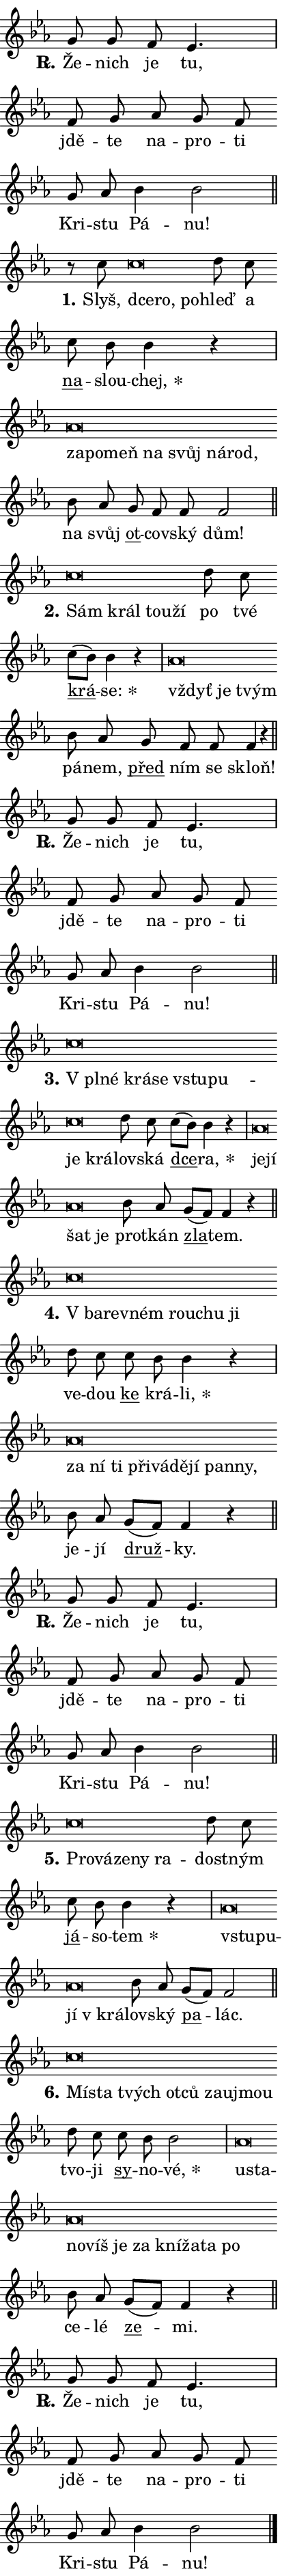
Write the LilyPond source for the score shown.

\version "2.24.0"
\header { tagline = "" }
\paper {
  indent = 0\cm
  top-margin = 0\cm
  right-margin = 0.13\cm % to fit lyric hyphens
  bottom-margin = 0\cm
  left-margin = 0\cm
  paper-width = 7\cm
  page-breaking = #ly:one-page-breaking
  system-system-spacing.basic-distance = #11
  score-system-spacing.basic-distance = #11
  ragged-last = ##f
}


%% Author: Thomas Morley
%% https://lists.gnu.org/archive/html/lilypond-user/2020-05/msg00002.html
#(define (line-position grob)
"Returns position of @var[grob} in current system:
   @code{'start}, if at first time-step
   @code{'end}, if at last time-step
   @code{'middle} otherwise
"
  (let* ((col (ly:item-get-column grob))
         (ln (ly:grob-object col 'left-neighbor))
         (rn (ly:grob-object col 'right-neighbor))
         (col-to-check-left (if (ly:grob? ln) ln col))
         (col-to-check-right (if (ly:grob? rn) rn col))
         (break-dir-left
           (and
             (ly:grob-property col-to-check-left 'non-musical #f)
             (ly:item-break-dir col-to-check-left)))
         (break-dir-right
           (and
             (ly:grob-property col-to-check-right 'non-musical #f)
             (ly:item-break-dir col-to-check-right))))
        (cond ((eqv? 1 break-dir-left) 'start)
              ((eqv? -1 break-dir-right) 'end)
              (else 'middle))))

#(define (tranparent-at-line-position vctor)
  (lambda (grob)
  "Relying on @code{line-position} select the relevant enry from @var{vctor}.
Used to determine transparency,"
    (case (line-position grob)
      ((end) (not (vector-ref vctor 0)))
      ((middle) (not (vector-ref vctor 1)))
      ((start) (not (vector-ref vctor 2))))))

noteHeadBreakVisibility =
#(define-music-function (break-visibility)(vector?)
"Makes @code{NoteHead}s transparent relying on @var{break-visibility}"
#{
  \override NoteHead.transparent =
    #(tranparent-at-line-position break-visibility)
#})

#(define delete-ledgers-for-transparent-note-heads
  (lambda (grob)
    "Reads whether a @code{NoteHead} is transparent.
If so this @code{NoteHead} is removed from @code{'note-heads} from
@var{grob}, which is supposed to be @code{LedgerLineSpanner}.
As a result ledgers are not printed for this @code{NoteHead}"
    (let* ((nhds-array (ly:grob-object grob 'note-heads))
           (nhds-list
             (if (ly:grob-array? nhds-array)
                 (ly:grob-array->list nhds-array)
                 '()))
           ;; Relies on the transparent-property being done before
           ;; Staff.LedgerLineSpanner.after-line-breaking is executed.
           ;; This is fragile ...
           (to-keep
             (remove
               (lambda (nhd)
                 (ly:grob-property nhd 'transparent #f))
               nhds-list)))
      ;; TODO find a better method to iterate over grob-arrays, similiar
      ;; to filter/remove etc for lists
      ;; For now rebuilt from scratch
      (set! (ly:grob-object grob 'note-heads)  '())
      (for-each
        (lambda (nhd)
          (ly:pointer-group-interface::add-grob grob 'note-heads nhd))
        to-keep))))

squashNotes = {
  \override NoteHead.X-extent = #'(-0.2 . 0.2)
  \override NoteHead.Y-extent = #'(-0.75 . 0)
  \override NoteHead.stencil =
    #(lambda (grob)
       (let ((pos (ly:grob-property grob 'staff-position)))
         (begin
           (if (< pos -7) (display "ERROR: Lower brevis then expected\n") (display "OK: Expected brevis position\n"))
           (if (<= pos -6) ly:text-interface::print ly:note-head::print))))
}
unSquashNotes = {
  \revert NoteHead.X-extent
  \revert NoteHead.Y-extent
  \revert NoteHead.stencil
}

hideNotes = \noteHeadBreakVisibility #begin-of-line-visible
unHideNotes = \noteHeadBreakVisibility #all-visible

% work-around for resetting accidentals
% https://lilypond.org/doc/v2.23/Documentation/notation/displaying-rhythms#unmetered-music
cadenzaMeasure = {
  \cadenzaOff
  \partial 1024 s1024
  \cadenzaOn
}

#(define-markup-command (accent layout props text) (markup?)
  "Underline accented syllable"
  (interpret-markup layout props
    #{\markup \override #'(offset . 4.3) \underline { #text }#}))

responsum = \markup \concat {
  "R" \hspace #-1.05 \path #0.1 #'((moveto 0 0.07) (lineto 0.9 0.8)) \hspace #0.05 "."
}

spaceSize = #0.6828661417322834 % exact space size for TeX Gyre Schola

\layout {
  \context {
    \Staff
    \remove "Time_signature_engraver"
    \override LedgerLineSpanner.after-line-breaking = #delete-ledgers-for-transparent-note-heads
  }
  \context {
    \Lyrics {
      \override LyricSpace.minimum-distance = \spaceSize
      \override LyricText.font-name = #"TeX Gyre Schola"
      \override LyricText.font-size = 1
      \override StanzaNumber.font-name = #"TeX Gyre Schola Bold"
      \override StanzaNumber.font-size = 1
    }
  }
  \context {
    \Score 
    \override NoteHead.text =
      #(lambda (grob) 
        (let ((pos (ly:grob-property grob 'staff-position)))
          #{\markup {
            \combine
              \halign #-0.55 \raise #(if (= pos -6) 0 0.5) \override #'(thickness . 2) \draw-line #'(3.2 . 0)
              \musicglyph "noteheads.sM1"
          }#}))
  }
}

% magnetic-lyrics.ily
%
%   written by
%     Jean Abou Samra <jean@abou-samra.fr>
%     Werner Lemberg <wl@gnu.org>
%
%   adapted by
%     Jiri Hon <jiri.hon@gmail.com>
%
% Version 2022-Apr-15

% https://www.mail-archive.com/lilypond-user@gnu.org/msg149350.html

#(define (Left_hyphen_pointer_engraver context)
   "Collect syllable-hyphen-syllable occurrences in lyrics and store
them in properties.  This engraver only looks to the left.  For
example, if the lyrics input is @code{foo -- bar}, it does the
following.

@itemize @bullet
@item
Set the @code{text} property of the @code{LyricHyphen} grob between
@q{foo} and @q{bar} to @code{foo}.

@item
Set the @code{left-hyphen} property of the @code{LyricText} grob with
text @q{foo} to the @code{LyricHyphen} grob between @q{foo} and
@q{bar}.
@end itemize

Use this auxiliary engraver in combination with the
@code{lyric-@/text::@/apply-@/magnetic-@/offset!} hook."
   (let ((hyphen #f)
         (text #f))
     (make-engraver
      (acknowledgers
       ((lyric-syllable-interface engraver grob source-engraver)
        (set! text grob)))
      (end-acknowledgers
       ((lyric-hyphen-interface engraver grob source-engraver)
        ;(when (not (grob::has-interface grob 'lyric-space-interface))
          (set! hyphen grob)));)
      ((stop-translation-timestep engraver)
       (when (and text hyphen)
         (ly:grob-set-object! text 'left-hyphen hyphen))
       (set! text #f)
       (set! hyphen #f)))))

#(define (lyric-text::apply-magnetic-offset! grob)
   "If the space between two syllables is less than the value in
property @code{LyricText@/.details@/.squash-threshold}, move the right
syllable to the left so that it gets concatenated with the left
syllable.

Use this function as a hook for
@code{LyricText@/.after-@/line-@/breaking} if the
@code{Left_@/hyphen_@/pointer_@/engraver} is active."
   (let ((hyphen (ly:grob-object grob 'left-hyphen #f)))
     (when hyphen
       (let ((left-text (ly:spanner-bound hyphen LEFT)))
         (when (grob::has-interface left-text 'lyric-syllable-interface)
           (let* ((common (ly:grob-common-refpoint grob left-text X))
                  (this-x-ext (ly:grob-extent grob common X))
                  (left-x-ext
                   (begin
                     ;; Trigger magnetism for left-text.
                     (ly:grob-property left-text 'after-line-breaking)
                     (ly:grob-extent left-text common X)))
                  ;; `delta` is the gap width between two syllables.
                  (delta (- (interval-start this-x-ext)
                            (interval-end left-x-ext)))
                  (details (ly:grob-property grob 'details))
                  (threshold (assoc-get 'squash-threshold details 0.2)))
             (when (< delta threshold)
               (let* (;; We have to manipulate the input text so that
                      ;; ligatures crossing syllable boundaries are not
                      ;; disabled.  For languages based on the Latin
                      ;; script this is essentially a beautification.
                      ;; However, for non-Western scripts it can be a
                      ;; necessity.
                      (lt (ly:grob-property left-text 'text))
                      (rt (ly:grob-property grob 'text))
                      (is-space (grob::has-interface hyphen 'lyric-space-interface))
                      (space (if is-space " " ""))
                      (extra-delta (if is-space spaceSize 0))
                      ;; Append new syllable.
                      (ltrt-space (if (and (string? lt) (string? rt))
                                (string-append lt space rt)
                                (make-concat-markup (list lt space rt))))
                      ;; Right-align `ltrt` to the right side.
                      (ltrt-space-markup (grob-interpret-markup
                               grob
                               (make-translate-markup
                                (cons (interval-length this-x-ext) 0)
                                (make-right-align-markup ltrt-space)))))
                 (begin
                   ;; Don't print `left-text`.
                   (ly:grob-set-property! left-text 'stencil #f)
                   ;; Set text and stencil (which holds all collected
                   ;; syllables so far) and shift it to the left.
                   (ly:grob-set-property! grob 'text ltrt-space)
                   (ly:grob-set-property! grob 'stencil ltrt-space-markup)
                   (ly:grob-translate-axis! grob (- (- delta extra-delta)) X))))))))))


#(define (lyric-hyphen::displace-bounds-first grob)
   ;; Make very sure this callback isn't triggered too early.
   (let ((left (ly:spanner-bound grob LEFT))
         (right (ly:spanner-bound grob RIGHT)))
     (ly:grob-property left 'after-line-breaking)
     (ly:grob-property right 'after-line-breaking)
     (ly:lyric-hyphen::print grob)))

squashThreshold = #0.4

\layout {
  \context {
    \Lyrics
    \consists #Left_hyphen_pointer_engraver
    \override LyricText.after-line-breaking =
      #lyric-text::apply-magnetic-offset!
    \override LyricHyphen.stencil = #lyric-hyphen::displace-bounds-first
    \override LyricText.details.squash-threshold = \squashThreshold
    \override LyricHyphen.minimum-distance = 0
    \override LyricHyphen.minimum-length = \squashThreshold
  }
}

squashText = \override LyricText.details.squash-threshold = 9999
unSquashText = \override LyricText.details.squash-threshold = \squashThreshold

leftText = \override LyricText.self-alignment-X = #LEFT
unLeftText = \revert LyricText.self-alignment-X

starOffset = #(lambda (grob) 
                (let ((x_offset (ly:self-alignment-interface::aligned-on-x-parent grob)))
                  (if (= x_offset 0) 0 (+ x_offset 1.2))))

star = #(define-music-function (syllable)(string?)
"Append star separator at the end of a syllable"
#{
  \once \override LyricText.X-offset = #starOffset
  \lyricmode { \markup {
    #syllable
    \override #'((font-name . "TeX Gyre Schola Bold")) \hspace #0.2 \lower #0.65 \larger "*"
  } }
#})

starAccent = #(define-music-function (syllable)(string?)
"Append star separator at the end of a syllable and make accent"
#{
  \once \override LyricText.X-offset = #starOffset
  \lyricmode { \markup {
    \accent #syllable
    \override #'((font-name . "TeX Gyre Schola Bold")) \hspace #0.2 \lower #0.65 \larger "*"
  } }
#})

breath = #(define-music-function (syllable)(string?)
"Append breathing indicator at the end of a syllable"
#{
  \lyricmode { \markup { #syllable "+" } }
#})

optionalBreath = #(define-music-function (syllable)(string?)
"Append optional breathing indicator at the end of a syllable"
#{
  \lyricmode { \markup { #syllable "(+)" } }
#})


\score {
    <<
        \new Voice = "melody" { \cadenzaOn \key es \major \relative { g'8 g f es4. \cadenzaMeasure \bar "|" f8 g as g f \bar "" g as bes4 bes2 \cadenzaMeasure \bar "||" \break } }
        \new Lyrics \lyricsto "melody" { \lyricmode { \set stanza = \responsum
Že -- nich je tu, jdě -- te na -- pro -- ti Kri -- stu Pá -- nu! } }
    >>
    \layout {}
}

\score {
    <<
        \new Voice = "melody" { \cadenzaOn \key es \major \relative { r8 c''8 \squashNotes c\breve*1/16 \hideNotes \breve*1/16 \breve*1/16 \bar "" \unHideNotes \unSquashNotes d8 c \bar "" c bes bes4 r \cadenzaMeasure \bar "|" \squashNotes as\breve*1/16 \hideNotes \breve*1/16 \bar "" \breve*1/16 \bar "" \breve*1/16 \bar "" \breve*1/16 \bar "" \breve*1/16 \breve*1/16 \bar "" \unHideNotes \unSquashNotes bes8 as \bar "" g f f f2 \cadenzaMeasure \bar "||" \break } }
        \new Lyrics \lyricsto "melody" { \lyricmode { \set stanza = "1."
Slyš, \leftText dce -- \squashText ro, po -- \unLeftText \unSquashText hleď a \markup \accent na -- slou -- \star chej, \leftText za -- \squashText po -- meň na svůj ná -- rod, \unLeftText \unSquashText na svůj \markup \accent ot -- cov -- ský dům! } }
    >>
    \layout {}
}

\score {
    <<
        \new Voice = "melody" { \cadenzaOn \key es \major \relative { \squashNotes c''\breve*1/16 \hideNotes \breve*1/16 \bar "" \breve*1/16 \breve*1/16 \bar "" \unHideNotes \unSquashNotes d8 c \bar "" c[( bes)] bes4 r \cadenzaMeasure \bar "|" \squashNotes as\breve*1/16 \hideNotes \breve*1/16 \breve*1/16 \bar "" \unHideNotes \unSquashNotes bes8 as \bar "" g f f f4 r \cadenzaMeasure \bar "||" \break } }
        \new Lyrics \lyricsto "melody" { \lyricmode { \set stanza = "2."
\leftText Sám \squashText král tou -- ží \unLeftText \unSquashText po tvé \markup \accent krá -- \star se: \leftText vždyť \squashText je tvým \unLeftText \unSquashText pá -- nem, \markup \accent před ním se skloň! } }
    >>
    \layout {}
}

\score {
    <<
        \new Voice = "melody" { \cadenzaOn \key es \major \relative { g'8 g f es4. \cadenzaMeasure \bar "|" f8 g as g f \bar "" g as bes4 bes2 \cadenzaMeasure \bar "||" \break } }
        \new Lyrics \lyricsto "melody" { \lyricmode { \set stanza = \responsum
Že -- nich je tu, jdě -- te na -- pro -- ti Kri -- stu Pá -- nu! } }
    >>
    \layout {}
}

\score {
    <<
        \new Voice = "melody" { \cadenzaOn \key es \major \relative { \squashNotes c''\breve*1/16 \hideNotes \breve*1/16 \bar "" \breve*1/16 \bar "" \breve*1/16 \bar "" \breve*1/16 \bar "" \breve*1/16 \bar "" \breve*1/16 \breve*1/16 \bar "" \unHideNotes \unSquashNotes d8 c \bar "" c[( bes)] bes4 r \cadenzaMeasure \bar "|" \squashNotes as\breve*1/16 \hideNotes \breve*1/16 \bar "" \breve*1/16 \breve*1/16 \bar "" \unHideNotes \unSquashNotes bes8 as \bar "" g[( f)] f4 r \cadenzaMeasure \bar "||" \break } }
        \new Lyrics \lyricsto "melody" { \lyricmode { \set stanza = "3."
\leftText "V pl" -- \squashText né krá -- se vstu -- pu -- je krá -- \unLeftText \unSquashText lov -- ská \markup \accent dce -- \star ra, \leftText je -- \squashText jí šat je \unLeftText \unSquashText pro -- tkán \markup \accent zla -- tem. } }
    >>
    \layout {}
}

\score {
    <<
        \new Voice = "melody" { \cadenzaOn \key es \major \relative { \squashNotes c''\breve*1/16 \hideNotes \breve*1/16 \bar "" \breve*1/16 \bar "" \breve*1/16 \bar "" \breve*1/16 \breve*1/16 \bar "" \unHideNotes \unSquashNotes d8 c \bar "" c bes bes4 r \cadenzaMeasure \bar "|" \squashNotes as\breve*1/16 \hideNotes \breve*1/16 \bar "" \breve*1/16 \bar "" \breve*1/16 \bar "" \breve*1/16 \bar "" \breve*1/16 \bar "" \breve*1/16 \bar "" \breve*1/16 \breve*1/16 \bar "" \unHideNotes \unSquashNotes bes8 as \bar "" g[( f)] f4 r \cadenzaMeasure \bar "||" \break } }
        \new Lyrics \lyricsto "melody" { \lyricmode { \set stanza = "4."
\leftText "V ba" -- \squashText rev -- ném rou -- chu ji \unLeftText \unSquashText ve -- dou \markup \accent ke krá -- \star li, \leftText za \squashText ní ti při -- vá -- dě -- jí pan -- ny, \unLeftText \unSquashText je -- jí \markup \accent druž -- ky. } }
    >>
    \layout {}
}

\score {
    <<
        \new Voice = "melody" { \cadenzaOn \key es \major \relative { g'8 g f es4. \cadenzaMeasure \bar "|" f8 g as g f \bar "" g as bes4 bes2 \cadenzaMeasure \bar "||" \break } }
        \new Lyrics \lyricsto "melody" { \lyricmode { \set stanza = \responsum
Že -- nich je tu, jdě -- te na -- pro -- ti Kri -- stu Pá -- nu! } }
    >>
    \layout {}
}

\score {
    <<
        \new Voice = "melody" { \cadenzaOn \key es \major \relative { \squashNotes c''\breve*1/16 \hideNotes \breve*1/16 \bar "" \breve*1/16 \bar "" \breve*1/16 \breve*1/16 \bar "" \unHideNotes \unSquashNotes d8 c \bar "" c bes bes4 r \cadenzaMeasure \bar "|" \squashNotes as\breve*1/16 \hideNotes \breve*1/16 \bar "" \breve*1/16 \breve*1/16 \bar "" \unHideNotes \unSquashNotes bes8 as \bar "" g[( f)] f2 \cadenzaMeasure \bar "||" \break } }
        \new Lyrics \lyricsto "melody" { \lyricmode { \set stanza = "5."
\leftText Pro -- \squashText vá -- ze -- ny ra -- \unLeftText \unSquashText dost -- ným \markup \accent já -- so -- \star tem \leftText vstu -- \squashText pu -- jí "v krá" -- \unLeftText \unSquashText lov -- ský \markup \accent pa -- lác. } }
    >>
    \layout {}
}

\score {
    <<
        \new Voice = "melody" { \cadenzaOn \key es \major \relative { \squashNotes c''\breve*1/16 \hideNotes \breve*1/16 \bar "" \breve*1/16 \bar "" \breve*1/16 \bar "" \breve*1/16 \bar "" \breve*1/16 \bar "" \breve*1/16 \breve*1/16 \bar "" \unHideNotes \unSquashNotes d8 c \bar "" c bes bes2 \cadenzaMeasure \bar "|" \squashNotes as\breve*1/16 \hideNotes \breve*1/16 \bar "" \breve*1/16 \bar "" \breve*1/16 \bar "" \breve*1/16 \bar "" \breve*1/16 \bar "" \breve*1/16 \bar "" \breve*1/16 \bar "" \breve*1/16 \breve*1/16 \bar "" \unHideNotes \unSquashNotes bes8 as \bar "" g[( f)] f4 r \cadenzaMeasure \bar "||" \break } }
        \new Lyrics \lyricsto "melody" { \lyricmode { \set stanza = "6."
\leftText Mí -- \squashText sta tvých ot -- ců za -- u -- jmou \unLeftText \unSquashText tvo -- ji \markup \accent sy -- no -- \star vé, \leftText u -- \squashText sta -- no -- víš je za kní -- ža -- ta po \unLeftText \unSquashText ce -- lé \markup \accent ze -- mi. } }
    >>
    \layout {}
}

\score {
    <<
        \new Voice = "melody" { \cadenzaOn \key es \major \relative { g'8 g f es4. \cadenzaMeasure \bar "|" f8 g as g f \bar "" g as bes4 bes2 \cadenzaMeasure \bar "||" \break } \bar "|." }
        \new Lyrics \lyricsto "melody" { \lyricmode { \set stanza = \responsum
Že -- nich je tu, jdě -- te na -- pro -- ti Kri -- stu Pá -- nu! } }
    >>
    \layout {}
}
